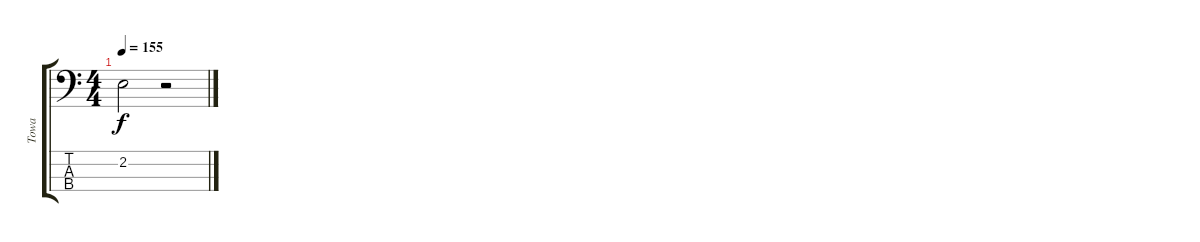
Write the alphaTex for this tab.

\track ("Towa" "Towa") {instrument electricbasspick}
\staff {score tabs}
\tuning (G2 D2 A1 E1) {hide}
\ts (4 4)
\tempo 155
\clef f4
\ks c
2.2{t}.2{dy f} r.2
